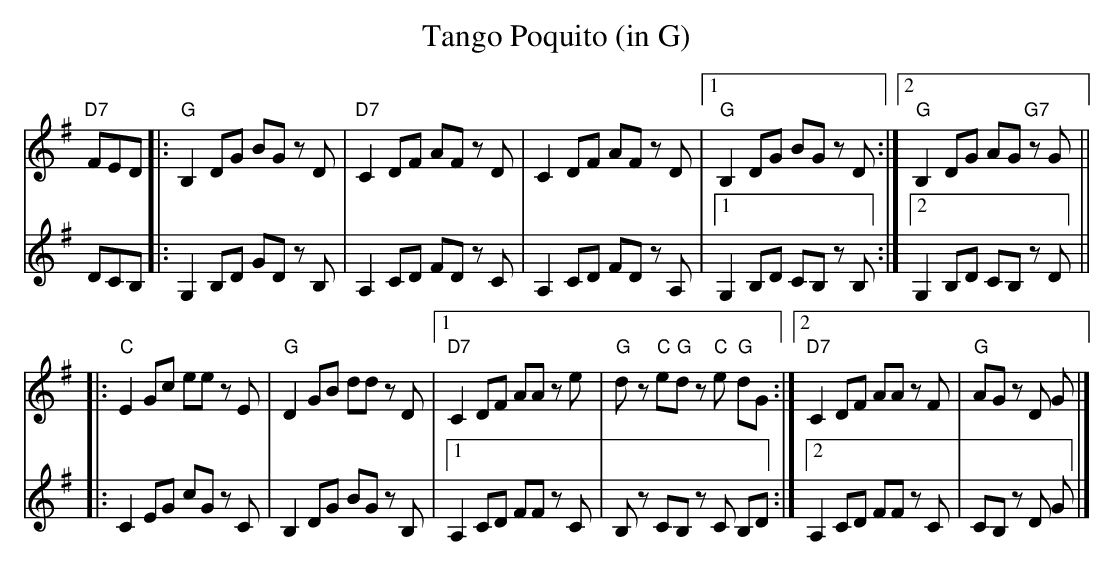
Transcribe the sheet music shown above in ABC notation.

X:1
T: Tango Poquito (in G)
M: None
L: 1/8
K: G
V: 1
"D7"FED \
|: "G"B,2DG BG zD | "D7"C2DF AF zD | C2DF AF zD |1 "G"B,2DG BG zD :|2 "G"B,2DG AG "G7"zG ||
|: "C"E2Gc ee zE | "G"D2GB dd zD |1 "D7"C2DF AA ze | "G"dz "C"e"G"d z"C"e "G"dG \
                                    :|2 "D7"C2DF AA zF | "G"AG zD G |]
V: 2
DCB,\
|: G,2B,D GD zB, | A,2CD FD zC | A,2CD FD zA, |1 G,2B,D CB, zB, :|2 G,2B,D CB, zD ||
|: C2 EG cG zC | B,2 DG BG zB, |1 A,2 CD FF zC | B,z CB, zC B,D \
                                  :|2 A,2 CD FF zC | CB, zD G |]
